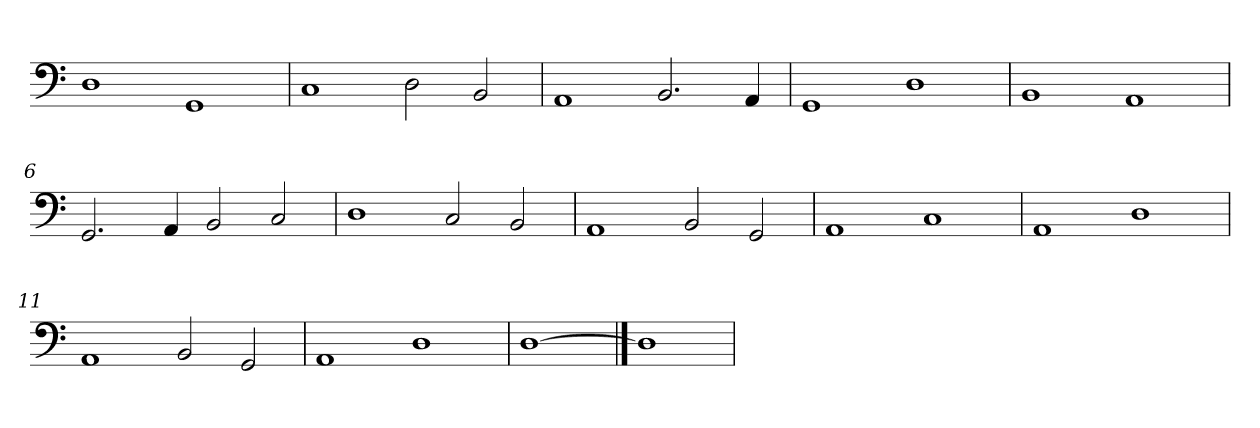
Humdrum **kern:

**kern
*part1
*staff1
*clefF4
*k[]
=1
1D
1GG
=2
1C
2D\
2BB/
=3
1AA
2.BB/
4AA/
=4
1GG
1D
=5
1BB
1AA
=6
2.GG/
4AA/
2BB/
2C/
=7
1D
2C/
2BB/
=8
1AA
2BB/
2GG/
=9
1AA
1C
=10
1AA
1D
=11
1AA
2BB/
2GG/
=12
1AA
1D
=13
[1D
==14
1D]
=
*-
